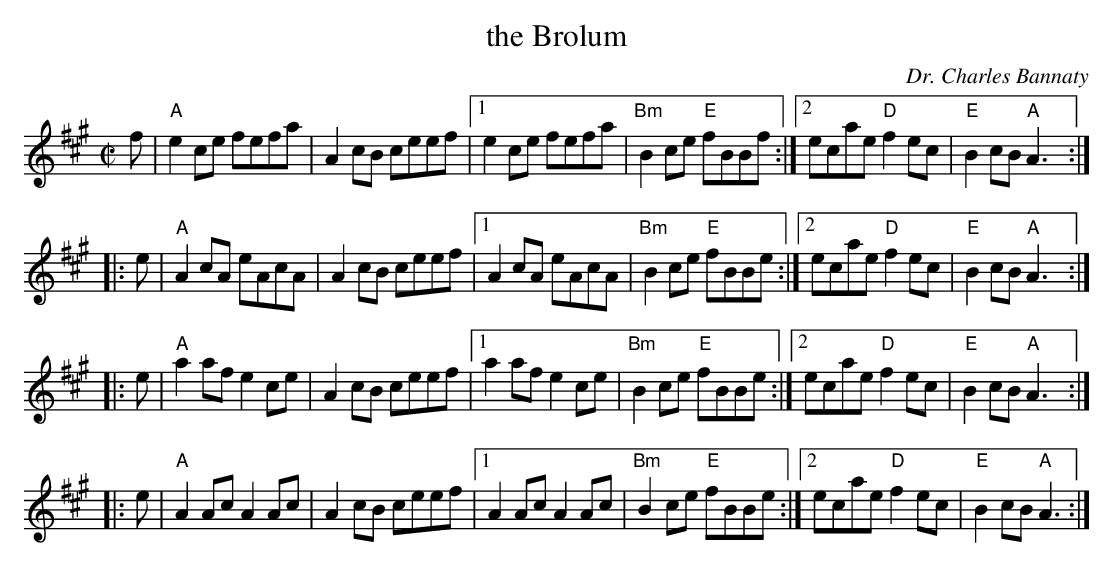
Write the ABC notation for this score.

X:1
T: the Brolum
C: Dr. Charles Bannaty
M: C|
L: 1/8
K: A
f \
| "A"e2ce fefa | A2cB ceef |1 e2ce fefa | "Bm"B2ce "E"fBBf \
                          :|2 ecae "D"f2ec | "E"B2cB "A"A3 :|
|: e \
| "A"A2cA eAcA | A2cB ceef |1 A2cA eAcA | "Bm"B2ce "E"fBBe \
                          :|2 ecae "D"f2ec | "E"B2cB "A"A3 :|
|: e \
| "A"a2af e2ce | A2cB ceef |1 a2af e2ce | "Bm"B2ce "E"fBBe \
                          :|2 ecae "D"f2ec | "E"B2cB "A"A3 :|
|: e \
| "A"A2Ac A2Ac | A2cB ceef |1 A2Ac A2Ac | "Bm"B2ce "E"fBBe \
                          :|2 ecae "D"f2ec | "E"B2cB "A"A3 :|
